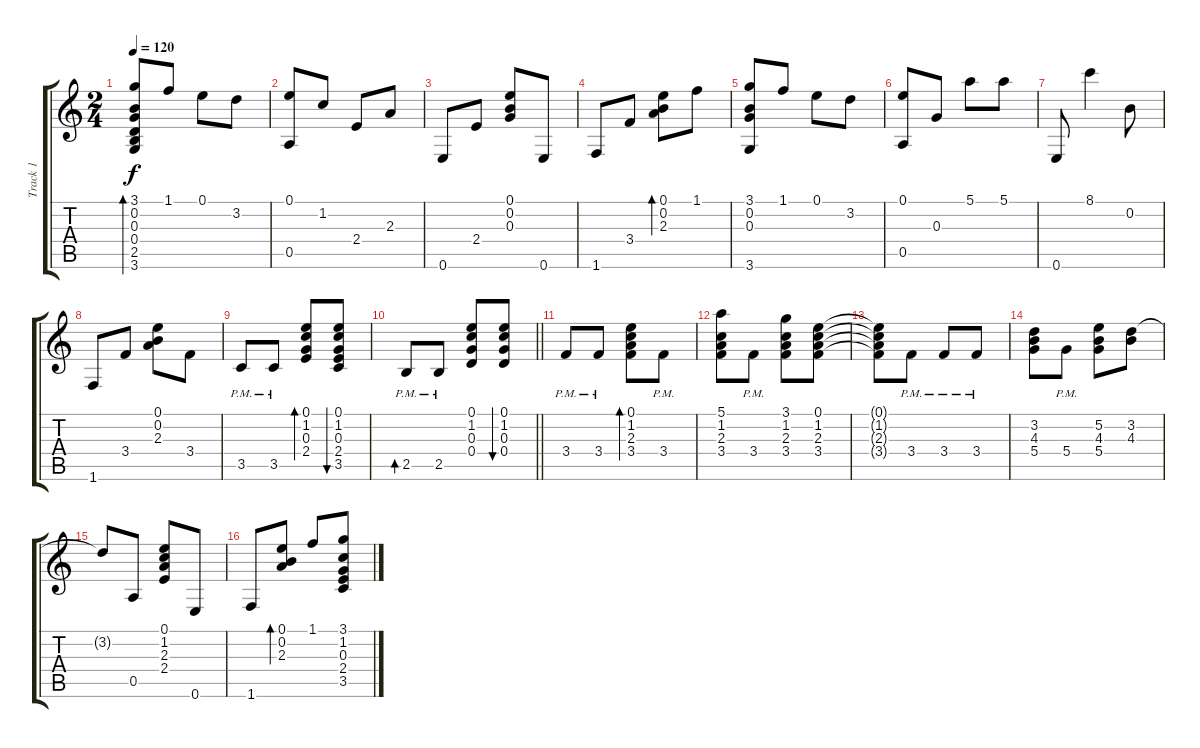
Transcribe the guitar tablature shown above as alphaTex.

\track ("Track 1" "Track 1") {instrument acousticguitarnylon}
\staff {score tabs}
\tuning (E4 B3 G3 D3 A2 E2) {hide}
\ts (2 4)
\tempo 120
\clef g2
\ks c
(3.1 0.2 0.3 0.4 2.5 3.6).8{bd 120 dy f} 1.1.8 0.1.8 3.2.8 |
(0.1 0.5).8 1.2.8 2.4.8 2.3.8 |
0.6.8 2.4.8 (0.1 0.2 0.3).8 0.6.8 |
1.6.8 3.4.8 (0.1 0.2 2.3).8{bd 240} 1.1.8 |
(3.1 0.2 0.3 3.6).8 1.1.8 0.1.8 3.2.8 |
(0.1 0.5).8 0.3.8 5.1.8 5.1.8 |
0.6.8 8.1.4 0.2.8 |
1.6.8 3.4.8 (0.1 0.2 2.3).8 3.4.8 |
3.5{pm}.8 3.5{pm}.8 (0.1 1.2 0.3 2.4).8{bd 120} (0.1 1.2 0.3 2.4 3.5).8{bu 120} |
\barLineRight lightlight
2.5{pm}.8{bd 120} 2.5{pm}.8 (0.1 1.2 0.3 0.4).8 (0.1 1.2 0.3 0.4).8{bu 120} |
3.4{pm}.8 3.4{pm}.8 (0.1 1.2 2.3 3.4).8{bd 60} 3.4{pm}.8 |
(5.1 1.2 2.3 3.4).8 3.4{pm}.8 (3.1 1.2 2.3 3.4).8 (0.1 1.2 2.3 3.4).8 |
(0.1{t} 1.2{t} 2.3{t} 3.4{t}).8 3.4{pm}.8 3.4{pm}.8 3.4{pm}.8 |
(3.2 4.3 5.4).8 5.4{pm}.8 (5.2 4.3 5.4).8 (3.2 4.3).8 |
3.2{t}.8 0.5.8 (0.1 1.2 2.3 2.4).8 0.6.8 |
1.6.8 (0.1 0.2 2.3).8{bd 60} 1.1.8 (3.1 1.2 0.3 2.4 3.5).8
